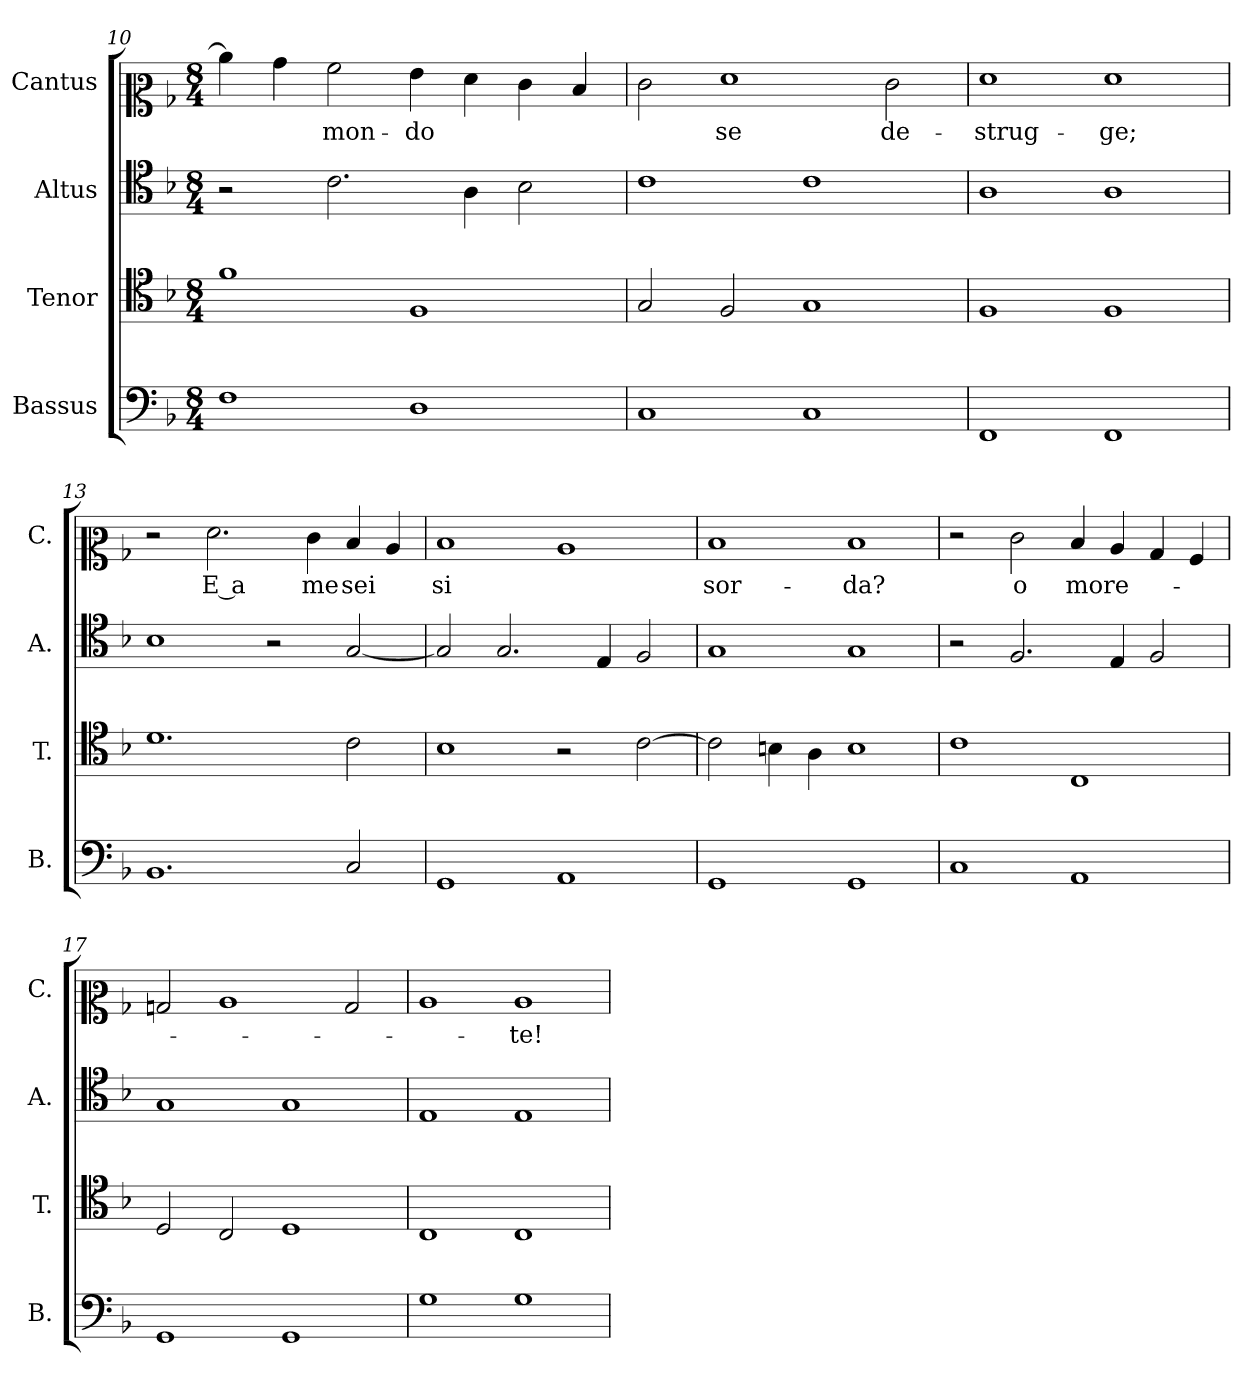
**kern	**kern	**kern	**kern	**text
*part4	*part3	*part2	*part1	*part1
*staff4	*staff3	*staff2	*staff1	*staff1
*I"Bassus	*I"Tenor	*I"Altus	*I"Cantus	*
*I'B.	*I'T.	*I'A.	*I'C.	*
*clefF4	*clefC4	*clefC4	*clefC2	*
*k[b-]	*k[b-]	*k[b-]	*k[b-]	*
*M8/4	*M8/4	*M8/4	*M8/4	*
=10	=10	=10	=10	=10
1F	1f	2r	4cc\]	.
.	.	.	4b-\	.
!	!	!	!	!LO:LY:b
.	.	2.c\	2a\	mon-
!	!	!	!	!LO:LY:b
1D	1F	.	4g\	-do
.	.	4A\	4f\	.
.	.	2B-\	4e\	.
.	.	.	4d/	.
!!LO:LB:g=z
=11	=11	=11	=11	=11
1C	2G/	1c	2e\	.
!	!	!	!	!LO:LY:b
.	2F/	.	1f	se
1C	1G	1c	.	.
!	!	!	!	!LO:LY:b
.	.	.	2e\	de-
=12	=12	=12	=12	=12
!	!	!	!	!LO:LY:b
1FF	1F	1A	1f	-strug-
!	!	!	!	!LO:LY:b
1FF	1F	1A	1f	-ge;
=13	=13	=13	=13	=13
1.BB-	1.d	1B-	2r	.
!	!	!	!	!LO:LY:b
.	.	.	2.f\	E a
.	.	2r	.	.
!	!	!	!	!LO:LY:b
.	.	.	4e\	me
!	!	!	!	!LO:LY:b
2C/	2c\	[2G/	4d/	sei
.	.	.	4c/	.
=14	=14	=14	=14	=14
!	!	!	!	!LO:LY:b
1GG	1B-	2G/]	1d	si
.	.	2.G/	.	.
1AA	2r	.	1c	.
.	.	4E/	.	.
.	[2c\	2F/	.	.
=15	=15	=15	=15	=15
!	!	!	!	!LO:LY:b
1GG	2c\]	1G	1d	sor-
.	4Bn\	.	.	.
.	4A\	.	.	.
!	!	!	!	!LO:LY:b
1GG	1B	1G	1d	-da?
=16	=16	=16	=16	=16
1C	1c	2r	2r	.
!	!	!	!	!LO:LY:b
.	.	2.F/	2e\	o
!	!	!	!	!LO:LY:b
1AA	1C	.	4d/	more-
.	.	4E/	4c/	.
.	.	2F/	4B-/	.
.	.	.	4A/	.
!!LO:PB:g=z
=17	=17	=17	=17	=17
1GG	2D/	1G	2Bn/	.
.	2C/	.	1c	.
1GG	1D	1G	.	.
.	.	.	2B/	.
=18	=18	=18	=18	=18
1G	1C	1E	1c	.
!	!	!	!	!LO:LY:b
1G	1C	1E	1c	-te!
=	=	=	=	=
*-	*-	*-	*-	*-
